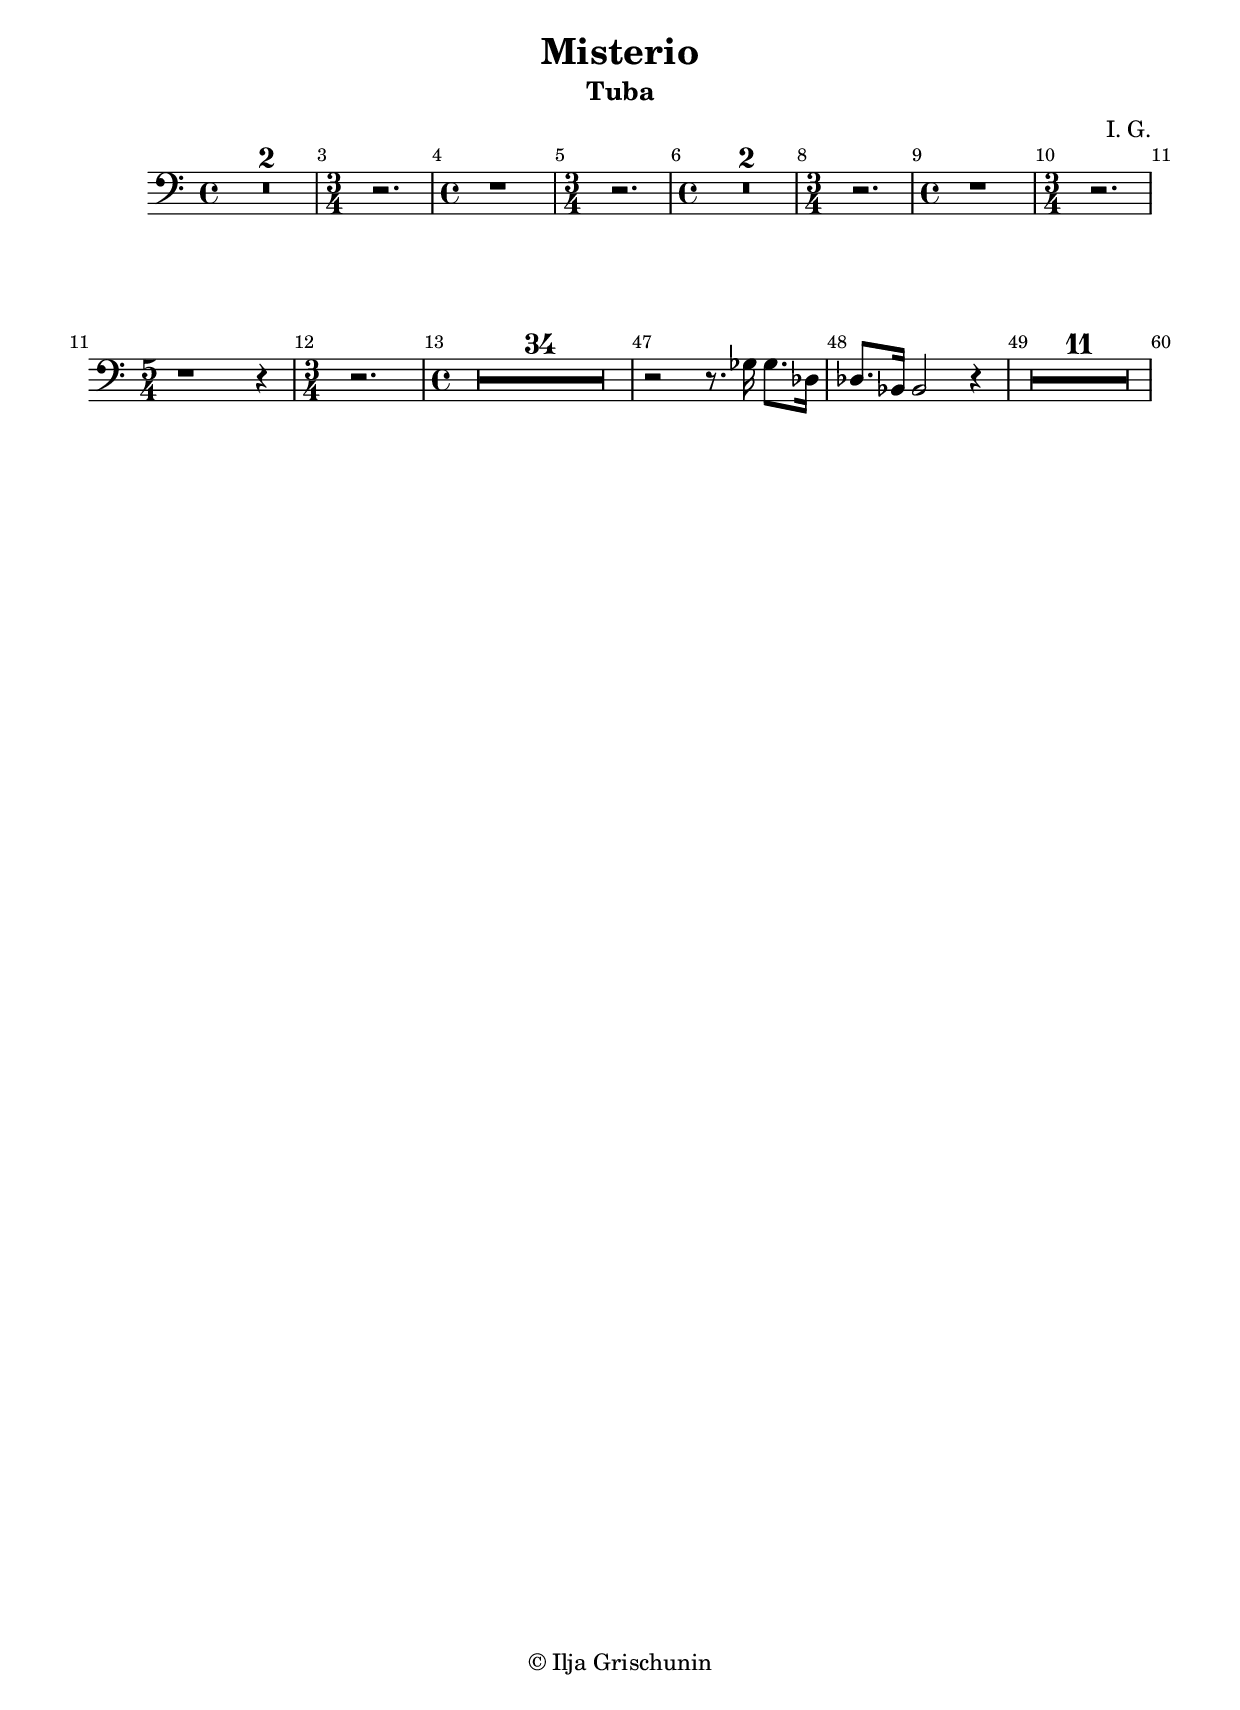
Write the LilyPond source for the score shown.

\version "2.19.15"
%\version "2.18.0"

\language "deutsch"

\header {
  title = "Misterio"
  subtitle = "Tuba"
  meter = ""
  composer = "I. G."
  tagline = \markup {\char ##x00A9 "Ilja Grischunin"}
}

\paper {
  #(set-paper-size "a4")
  top-system-spacing.basic-distance = #15
  top-markup-spacing.basic-distance = #5
  markup-system-spacing.basic-distance = #15
  system-system-spacing.basic-distance = #18
  last-bottom-spacing.basic-distance = #15
  left-margin = 15
  right-margin = 15
  %two-sided = ##t
  %inner-margin = 25
  %outer-margin = 15
}

\layout {
  indent = 10
  \context {
    \Score
    \override BarNumber.break-visibility = ##(#t #t #t)
    \override TimeSignature.break-visibility = ##(#f #t #t)
    %\remove "Bar_number_engraver"
  }
}

\version "2.19.15"
%\version "2.18.0"

\language "deutsch"

tubaMusic = \relative {
  %\clef "bass_8"
  \clef bass
  \set Score.skipBars = ##t
  \time 4/4 R1*2
  \time 3/4 r2.
  \time 4/4 r1
  \time 3/4 r2.
  \time 4/4 R1*2
  \time 3/4 r2.
  \time 4/4 r1
  \time 3/4 r2.
  \time 5/4 r1 r4
  \time 3/4 r2.
  \time 4/4 R1*34 r2 r8. ges16 ges8. des16 des8. b16 b2 r4 R1*11
}


\score {
  \tubaMusic
  %\midi {}
}